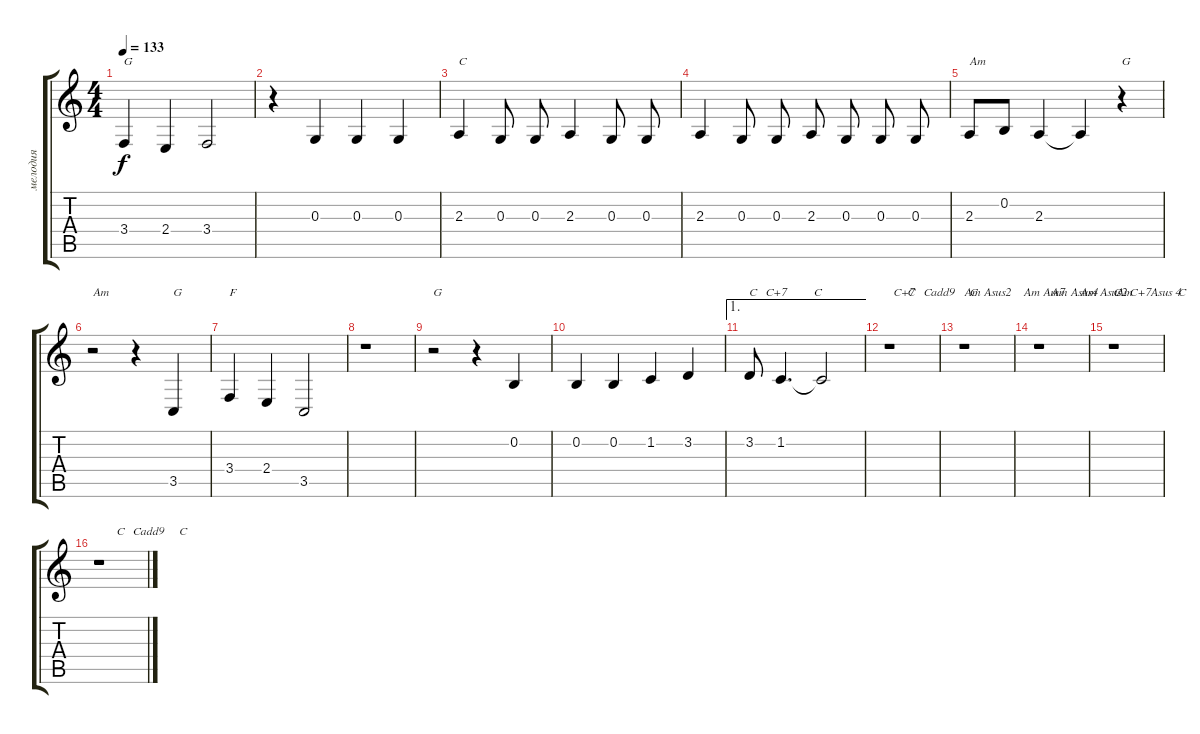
\track ("мелодия" "мелодия") {instrument accordion}
\staff {score tabs}
\tuning (E4 B3 G3 D3 A2 E2) {hide}
\ts (4 4)
\tempo 133
\clef g2
\ks c
3.4.4{txt "G" dy f} 2.4.4 3.4.2 |
r.4 0.3.4 0.3.4 0.3.4 |
2.3.4{txt "C"} 0.3.8{beam split} 0.3.8 2.3.4 0.3.8{beam split} 0.3.8 |
2.3.4 0.3.8{beam split} 0.3.8 2.3.8{beam split} 0.3.8 0.3.8{beam split} 0.3.8 |
2.3.8{txt "Am"} 0.2.8 2.3.4 2.3{t}.4 r.4{txt "G"} |
r.2{txt "Am"} r.4 3.5.4{txt "G"} |
3.4.4{txt "F"} 2.4.4 3.5.2 |
r.1 |
r.2{txt "G"} r.4 0.2.4 |
0.2.4 0.2.4 1.2.4 3.2.4 |
\ae 1
3.2.8{txt "C   C+7         C                        C+7"} 1.2.4{d} 1.2{t}.2 |
r.1{txt "      C   Cadd9     C"} |
r.1{txt "Am Asus2    Am Am7     Am Asus2"} |
r.1{txt "    Am Asus4      Am      Asus 4"} |
r.1{txt "C   C+7         C                        C+7"} |
r.1{txt "      C   Cadd9     C"}
